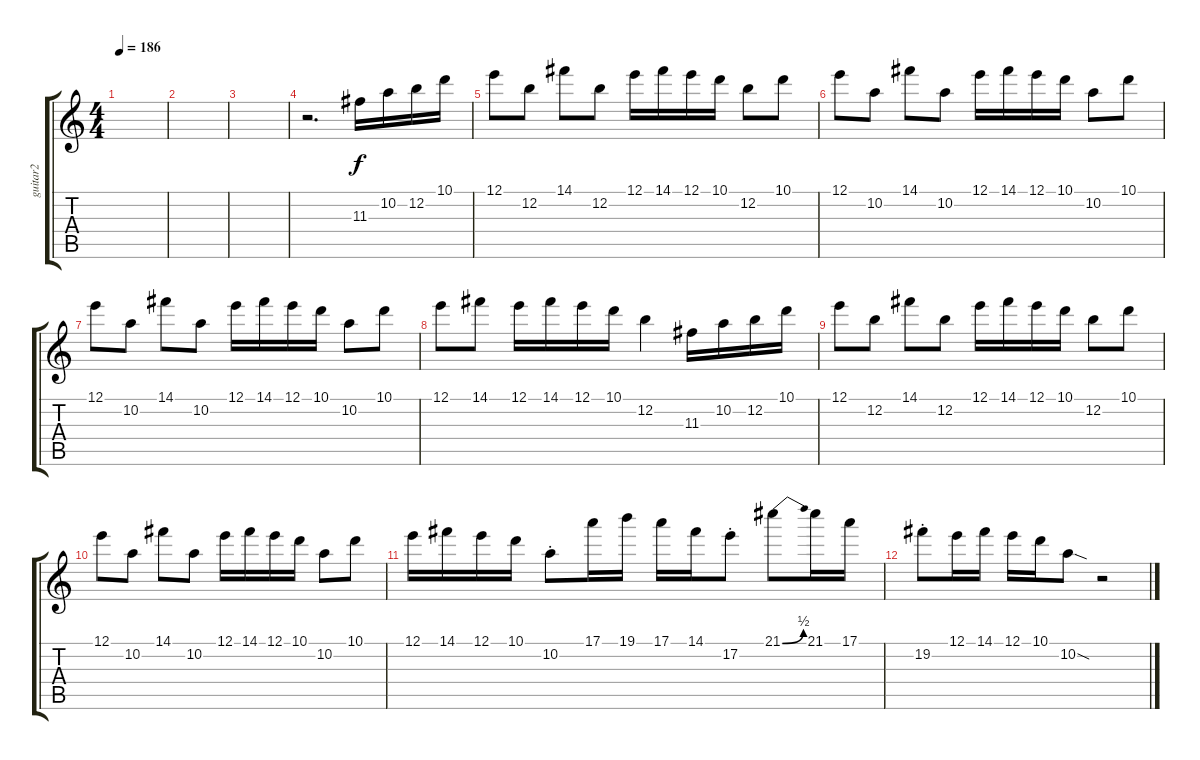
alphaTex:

\track ("guitar2" "guitar2") {instrument overdrivenguitar}
\staff {score tabs}
\tuning (E4 B3 G3 D3 A2 E2) {hide}
\ts (4 4)
\tempo 186
\clef g2
\ks c
|
|
|
r.2{d} 11.3.16 10.2.16 12.2.16 10.1.16 |
12.1.8 12.2.8 14.1.8 12.2.8 12.1.16 14.1.16 12.1.16 10.1.16 12.2.8 10.1.8 |
12.1.8 10.2.8 14.1.8 10.2.8 12.1.16 14.1.16 12.1.16 10.1.16 10.2.8 10.1.8 |
12.1.8 10.2.8 14.1.8 10.2.8 12.1.16 14.1.16 12.1.16 10.1.16 10.2.8 10.1.8 |
12.1.8 14.1.8 12.1.16 14.1.16 12.1.16 10.1.16 12.2.4 11.3.16 10.2.16 12.2.16 10.1.16 |
12.1.8 12.2.8 14.1.8 12.2.8 12.1.16 14.1.16 12.1.16 10.1.16 12.2.8 10.1.8 |
12.1.8 10.2.8 14.1.8 10.2.8 12.1.16 14.1.16 12.1.16 10.1.16 10.2.8 10.1.8 |
12.1.16 14.1.16 12.1.16 10.1.16 10.2{st}.8 17.1.16 19.1.16 17.1.16 14.1.16 17.2{st}.8 21.1{be (bend 0 0 60 2)}.8 21.1.16 17.1.16 |
19.2{st}.8 12.1.16 14.1.16 12.1.16 10.1.16 10.2{sod}.8 r.2
